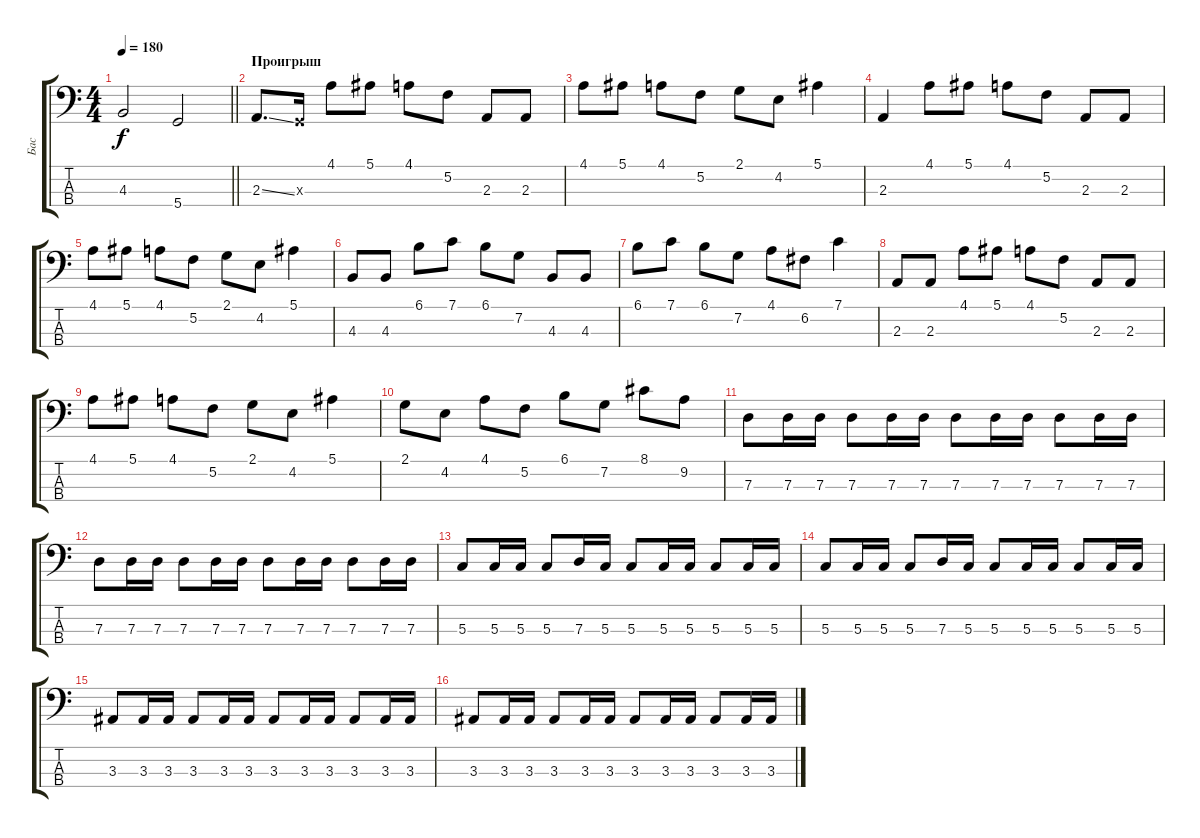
\track ("Бас" "Бас") {instrument electricbasspick}
\staff {score tabs}
\tuning (F2 C2 G1 D1) {hide}
\ts (4 4)
\tempo 180
\clef f4
\barLineRight lightlight
\ks c
4.3.2{dy f} 5.4.2 |
\section ("" "Проигрыш")
2.3{ss}.8{d} 0.3{x}.16 4.1.8 5.1.8 4.1.8 5.2.8 2.3.8 2.3.8 |
4.1.8 5.1.8 4.1.8 5.2.8 2.1.8 4.2.8 5.1.4 |
2.3.4 4.1.8 5.1.8 4.1.8 5.2.8 2.3.8 2.3.8 |
4.1.8 5.1.8 4.1.8 5.2.8 2.1.8 4.2.8 5.1.4 |
4.3.8 4.3.8 6.1.8 7.1.8 6.1.8 7.2.8 4.3.8 4.3.8 |
6.1.8 7.1.8 6.1.8 7.2.8 4.1.8 6.2.8 7.1.4 |
2.3.8 2.3.8 4.1.8 5.1.8 4.1.8 5.2.8 2.3.8 2.3.8 |
4.1.8 5.1.8 4.1.8 5.2.8 2.1.8 4.2.8 5.1.4 |
2.1.8 4.2.8 4.1.8 5.2.8 6.1.8 7.2.8 8.1.8 9.2.8 |
7.3.8 7.3.16 7.3.16 7.3.8 7.3.16 7.3.16 7.3.8 7.3.16 7.3.16 7.3.8 7.3.16 7.3.16 |
7.3.8 7.3.16 7.3.16 7.3.8 7.3.16 7.3.16 7.3.8 7.3.16 7.3.16 7.3.8 7.3.16 7.3.16 |
5.3.8 5.3.16 5.3.16 5.3.8 7.3.16 5.3.16 5.3.8 5.3.16 5.3.16 5.3.8 5.3.16 5.3.16 |
5.3.8 5.3.16 5.3.16 5.3.8 7.3.16 5.3.16 5.3.8 5.3.16 5.3.16 5.3.8 5.3.16 5.3.16 |
3.3.8 3.3.16 3.3.16 3.3.8 3.3.16 3.3.16 3.3.8 3.3.16 3.3.16 3.3.8 3.3.16 3.3.16 |
3.3.8 3.3.16 3.3.16 3.3.8 3.3.16 3.3.16 3.3.8 3.3.16 3.3.16 3.3.8 3.3.16 3.3.16
